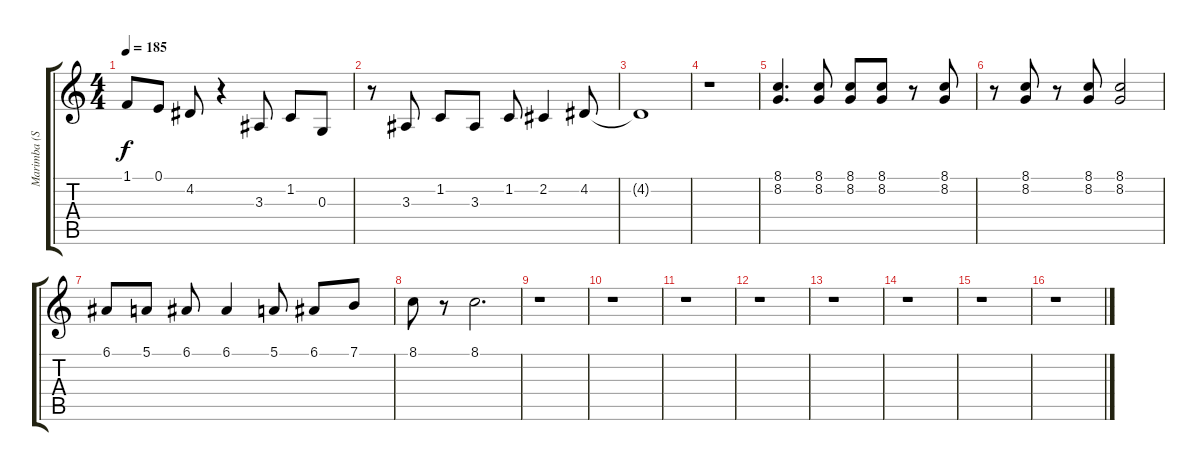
\track ("Marimba (Synth III)" "Marimba (S") {instrument marimba}
\staff {score tabs}
\tuning (E4 B3 G3 D3 A2 E2) {hide}
\ts (4 4)
\tempo 185
\clef g2
\ks c
1.1.8{dy f} 0.1.8 4.2.8 r.4 3.3.8 1.2.8 0.3.8 |
r.8 3.3.8 1.2.8 3.3.8 1.2.8 2.2.4 4.2.8 |
4.2{t}.1 |
r.1 |
(8.1 8.2).4{d} (8.1 8.2).8 (8.1 8.2).8 (8.1 8.2).8 r.8 (8.1 8.2).8 |
r.8 (8.1 8.2).8 r.8 (8.1 8.2).8 (8.1 8.2).2 |
6.1.8 5.1.8 6.1.8 6.1.4 5.1.8 6.1.8 7.1.8 |
8.1.8 r.8 8.1.2{d} |
r.1 |
r.1 |
r.1 |
r.1 |
r.1 |
r.1 |
r.1 |
r.1
